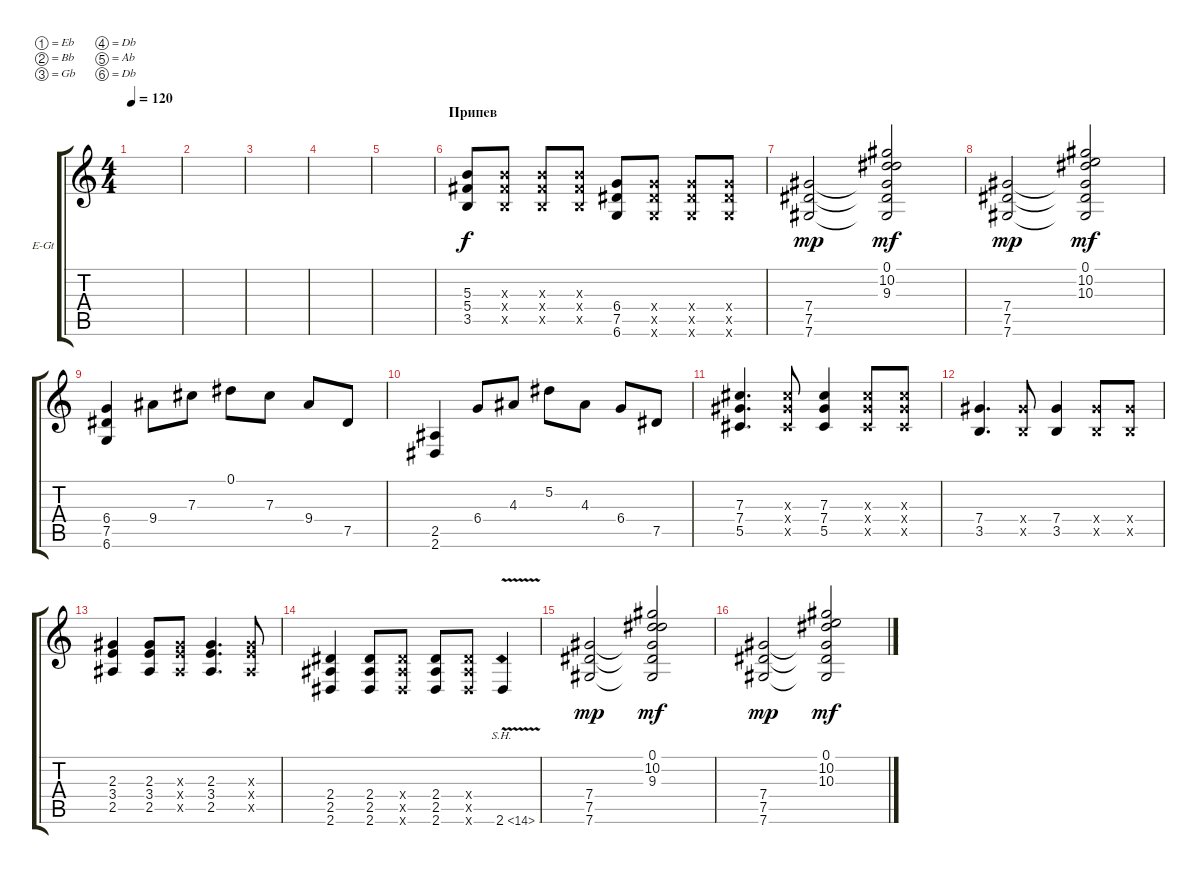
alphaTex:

\defaultSystemsLayout 4
\bracketExtendMode groupsimilarinstruments
\firstSystemTrackNameOrientation horizontal
\otherSystemsTrackNameOrientation horizontal
\track ("Перегруженная гитара 1" "E-Gt") {instrument overdrivenguitar}
\staff {score tabs}
\tuning (Eb4 Bb3 Gb3 Db3 Ab2 Db2)
\ts (4 4)
\tempo 120
\clef g2
\ks c
|
|
|
|
|
\section ("" "Припев")
(3.5 5.4 5.3).8 (3.5{x} 5.4{x} 5.3{x}).8 (3.5{x} 5.4{x} 5.3{x}).8 (3.5{x} 5.4{x} 5.3{x}).8 (6.6 7.5 6.4).8 (6.6{x} 7.5{x} 6.4{x}).8 (6.6{x} 7.5{x} 6.4{x}).8 (6.6{x} 7.5{x} 6.4{x}).8 |
(7.6 7.5 7.4).2{dy mp} (9.3 10.2 0.1 7.6{t} 7.5{t} 7.4{t}).2{dy mf} |
(7.6 7.5 7.4).2{dy mp} (10.3 10.2 0.1 7.6{t} 7.5{t} 7.4{t}).2{dy mf} |
(6.6 7.5 6.4).4 9.4.8 7.3.8 0.1.8 7.3.8 9.4.8 7.5.8 |
(2.6 2.5).4 6.4.8 4.3.8 5.2.8 4.3.8 6.4.8 7.5.8 |
(5.5 7.4 7.3).4{d} (5.5{x} 7.4{x} 7.3{x}).8 (5.5 7.4 7.3).4 (5.5{x} 7.4{x} 7.3{x}).8 (5.5{x} 7.4{x} 7.3{x}).8 |
(7.4 3.5).4{d} (3.5{x} 7.4{x}).8 (7.4 3.5).4 (3.5{x} 7.4{x}).8 (3.5{x} 7.4{x}).8 |
(3.4 2.5 2.3).4 (3.4 2.5 2.3).8 (3.4{x} 2.5{x} 2.3{x}).8 (3.4 2.5 2.3).4{d} (3.4{x} 2.5{x} 2.3{x}).8 |
(2.6 2.5 2.4).4 (2.6 2.5 2.4).8 (2.6{x} 2.5{x} 2.4{x}).8 (2.6 2.5 2.4).8 (2.6{x} 2.5{x} 2.4{x}).8 2.6{sh 12 v}.4 |
(7.6 7.5 7.4).2{dy mp} (9.3 10.2 0.1 7.6{t} 7.5{t} 7.4{t}).2{dy mf} |
(7.6 7.5 7.4).2{dy mp} (10.3 10.2 0.1 7.6{t} 7.5{t} 7.4{t}).2{dy mf}
